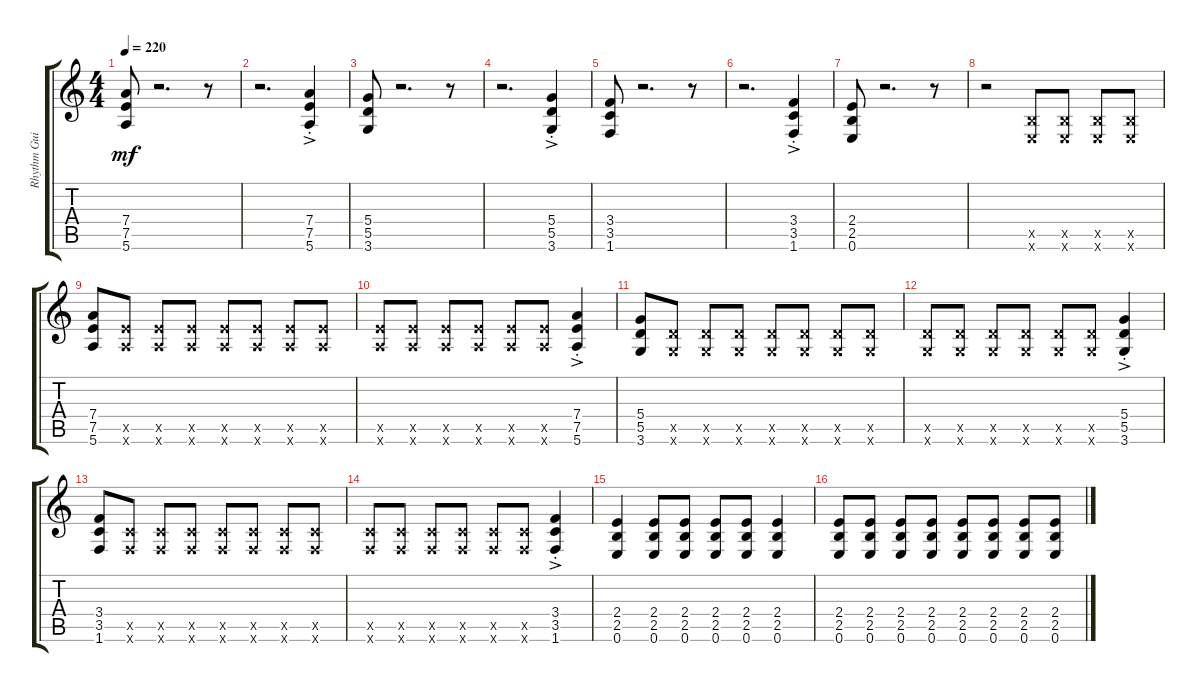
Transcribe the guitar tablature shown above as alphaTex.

\track ("Rhythm Guitar" "Rhythm Gui") {instrument acousticguitarsteel}
\staff {score tabs}
\tuning (E4 B3 G3 D3 A2 E2) {hide}
\ts (4 4)
\tempo 220
\clef g2
\ks c
(7.4 7.5 5.6).8{dy mf} r.2{d} r.8 |
r.2{d} (7.4 7.5 5.6{ac st}).4 |
(5.4 5.5 3.6).8 r.2{d} r.8 |
r.2{d} (5.4 5.5 3.6{ac st}).4 |
(3.4 3.5 1.6).8 r.2{d} r.8 |
r.2{d} (3.4 3.5 1.6{ac st}).4 |
(2.4 2.5 0.6).8 r.2{d} r.8 |
r.2 (2.5{x} 0.6{x}).8 (2.5{x} 0.6{x}).8 (2.5{x} 0.6{x}).8 (2.5{x} 0.6{x}).8 |
(7.4 7.5 5.6).8 (7.5{x} 5.6{x}).8 (7.5{x} 5.6{x}).8 (7.5{x} 5.6{x}).8 (7.5{x} 5.6{x}).8 (7.5{x} 5.6{x}).8 (7.5{x} 5.6{x}).8 (7.5{x} 5.6{x}).8 |
(7.5{x} 5.6{x}).8 (7.5{x} 5.6{x}).8 (7.5{x} 5.6{x}).8 (7.5{x} 5.6{x}).8 (7.5{x} 5.6{x}).8 (7.5{x} 5.6{x}).8 (7.4 7.5 5.6{ac st}).4 |
(5.4 5.5 3.6).8 (5.5{x} 3.6{x}).8 (5.5{x} 3.6{x}).8 (5.5{x} 3.6{x}).8 (5.5{x} 3.6{x}).8 (5.5{x} 3.6{x}).8 (5.5{x} 3.6{x}).8 (5.5{x} 3.6{x}).8 |
(5.5{x} 3.6{x}).8 (5.5{x} 3.6{x}).8 (5.5{x} 3.6{x}).8 (5.5{x} 3.6{x}).8 (5.5{x} 3.6{x}).8 (5.5{x} 3.6{x}).8 (5.4 5.5 3.6{ac st}).4 |
(3.4 3.5 1.6).8 (3.5{x} 1.6{x}).8 (3.5{x} 1.6{x}).8 (3.5{x} 1.6{x}).8 (3.5{x} 1.6{x}).8 (3.5{x} 1.6{x}).8 (3.5{x} 1.6{x}).8 (3.5{x} 1.6{x}).8 |
(3.5{x} 1.6{x}).8 (3.5{x} 1.6{x}).8 (3.5{x} 1.6{x}).8 (3.5{x} 1.6{x}).8 (3.5{x} 1.6{x}).8 (3.5{x} 1.6{x}).8 (3.4 3.5 1.6{ac st}).4 |
(2.4 2.5 0.6).4 (2.4 2.5 0.6).8 (2.4 2.5 0.6).8 (2.4 2.5 0.6).8 (2.4 2.5 0.6).8 (2.4 2.5 0.6).4 |
(2.4 2.5 0.6).8 (2.4 2.5 0.6).8 (2.4 2.5 0.6).8 (2.4 2.5 0.6).8 (2.4 2.5 0.6).8 (2.4 2.5 0.6).8 (2.4 2.5 0.6).8 (2.4 2.5 0.6).8
